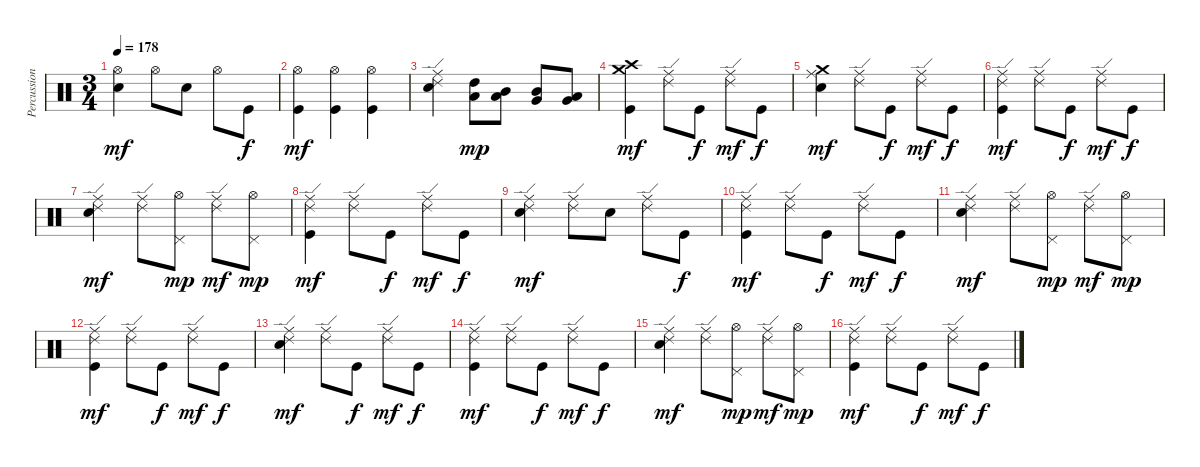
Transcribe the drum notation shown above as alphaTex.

\track ("Percussions" "Percussion") {instrument percussion}
\staff {score}
\articulation defaults
\ts (3 4)
\tempo 178
\clef neutral
\ks c
("Electric Snare (hit)" "Hi-Hat (open)").4{dy mf} "Hi-Hat (open)".8 "Electric Snare (hit)".8 "Hi-Hat (open)".8 "Kick (hit)".8{dy f} |
("Kick (hit)" "Hi-Hat (open)").4{dy mf} ("Kick (hit)" "Hi-Hat (open)").4 ("Kick (hit)" "Hi-Hat (open)").4 |
("Electric Snare (hit)" "Ride (edge) 2" "Ride (middle)").4 ("Low Tom (hit)" "High Tom (hit)").8{dy mp} ("Low Tom (hit)" "Mid Tom (hit)").8 ("Very Low Tom (hit)" "Mid Tom (hit)").8 ("Very Low Tom (hit)" "Low Tom (hit)").8 |
("Kick (hit)" "Crash high (hit)" "Crash medium (hit)").4{dy mf} ("Ride (middle)" "Ride (edge) 2").8 "Kick (hit)".8{dy f} ("Ride (middle)" "Ride (edge) 2").8{dy mf} "Kick (hit)".8{dy f} |
("Electric Snare (hit)" "Ride (middle)" "Crash medium (hit)").4{dy mf} ("Ride (middle)" "Ride (edge) 2").8 "Kick (hit)".8{dy f} ("Ride (middle)" "Ride (edge) 2").8{dy mf} "Kick (hit)".8{dy f} |
("Kick (hit)" "Ride (middle)" "Ride (edge) 2").4{dy mf} ("Ride (middle)" "Ride (edge) 2").8 "Kick (hit)".8{dy f} ("Ride (middle)" "Ride (edge) 2").8{dy mf} "Kick (hit)".8{dy f} |
("Electric Snare (hit)" "Ride (middle)" "Ride (edge) 2").4{dy mf} ("Ride (middle)" "Ride (edge) 2").8 ("Hi-Hat (open)" "Pedal Hi-Hat (hit)").8{dy mp} ("Ride (middle)" "Ride (edge) 2").8{dy mf} ("Hi-Hat (open)" "Pedal Hi-Hat (hit)").8{dy mp} |
("Kick (hit)" "Ride (middle)" "Ride (edge) 2").4{dy mf} ("Ride (middle)" "Ride (edge) 2").8 "Kick (hit)".8{dy f} ("Ride (middle)" "Ride (edge) 2").8{dy mf} "Kick (hit)".8{dy f} |
("Electric Snare (hit)" "Ride (middle)" "Ride (edge) 2").4{dy mf} ("Ride (middle)" "Ride (edge) 2").8 "Electric Snare (hit)".8 ("Ride (middle)" "Ride (edge) 2").8 "Kick (hit)".8{dy f} |
("Kick (hit)" "Ride (middle)" "Ride (edge) 2").4{dy mf} ("Ride (middle)" "Ride (edge) 2").8 "Kick (hit)".8{dy f} ("Ride (middle)" "Ride (edge) 2").8{dy mf} "Kick (hit)".8{dy f} |
("Electric Snare (hit)" "Ride (middle)" "Ride (edge) 2").4{dy mf} ("Ride (middle)" "Ride (edge) 2").8 ("Hi-Hat (open)" "Pedal Hi-Hat (hit)").8{dy mp} ("Ride (middle)" "Ride (edge) 2").8{dy mf} ("Hi-Hat (open)" "Pedal Hi-Hat (hit)").8{dy mp} |
("Kick (hit)" "Ride (middle)" "Ride (edge) 2").4{dy mf} ("Ride (middle)" "Ride (edge) 2").8 "Kick (hit)".8{dy f} ("Ride (middle)" "Ride (edge) 2").8{dy mf} "Kick (hit)".8{dy f} |
("Electric Snare (hit)" "Ride (middle)" "Ride (edge) 2").4{dy mf} ("Ride (middle)" "Ride (edge) 2").8 "Kick (hit)".8{dy f} ("Ride (middle)" "Ride (edge) 2").8{dy mf} "Kick (hit)".8{dy f} |
("Kick (hit)" "Ride (middle)" "Ride (edge) 2").4{dy mf} ("Ride (middle)" "Ride (edge) 2").8 "Kick (hit)".8{dy f} ("Ride (middle)" "Ride (edge) 2").8{dy mf} "Kick (hit)".8{dy f} |
("Electric Snare (hit)" "Ride (middle)" "Ride (edge) 2").4{dy mf} ("Ride (middle)" "Ride (edge) 2").8 ("Hi-Hat (open)" "Pedal Hi-Hat (hit)").8{dy mp} ("Ride (middle)" "Ride (edge) 2").8{dy mf} ("Hi-Hat (open)" "Pedal Hi-Hat (hit)").8{dy mp} |
("Kick (hit)" "Ride (middle)" "Ride (edge) 2").4{dy mf} ("Ride (middle)" "Ride (edge) 2").8 "Kick (hit)".8{dy f} ("Ride (middle)" "Ride (edge) 2").8{dy mf} "Kick (hit)".8{dy f}
